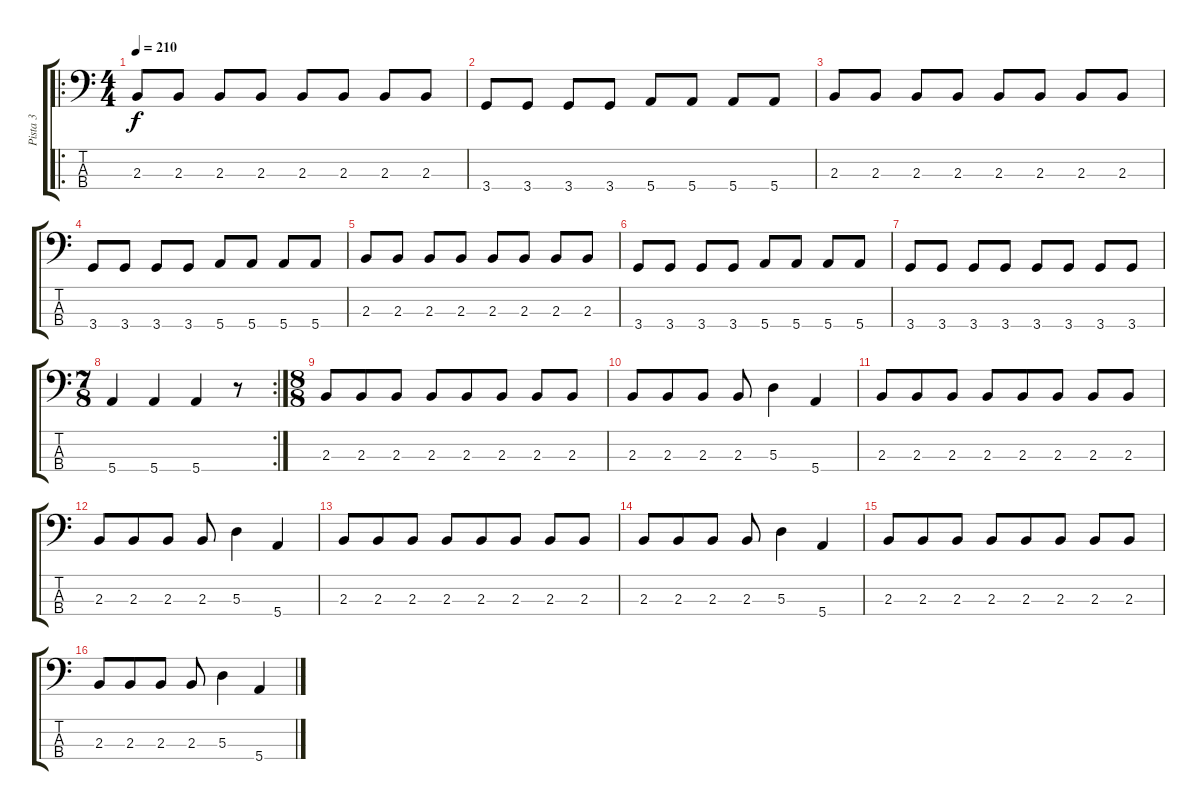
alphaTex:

\track ("Pista 3" "Pista 3") {instrument electricbasspick}
\staff {score tabs}
\tuning (G2 D2 A1 E1) {hide}
\ro
\ts (4 4)
\tempo 210
\clef f4
\ks c
2.3.8{dy f} 2.3.8 2.3.8 2.3.8 2.3.8 2.3.8 2.3.8 2.3.8 |
3.4.8 3.4.8 3.4.8 3.4.8 5.4.8 5.4.8 5.4.8 5.4.8 |
2.3.8 2.3.8 2.3.8 2.3.8 2.3.8 2.3.8 2.3.8 2.3.8 |
3.4.8 3.4.8 3.4.8 3.4.8 5.4.8 5.4.8 5.4.8 5.4.8 |
2.3.8 2.3.8 2.3.8 2.3.8 2.3.8 2.3.8 2.3.8 2.3.8 |
3.4.8 3.4.8 3.4.8 3.4.8 5.4.8 5.4.8 5.4.8 5.4.8 |
3.4.8 3.4.8 3.4.8 3.4.8 3.4.8 3.4.8 3.4.8 3.4.8 |
\rc 2
\ts (7 8)
5.4.4 5.4.4 5.4.4 r.8 |
\ts (8 8)
2.3.8 2.3.8 2.3.8 2.3.8 2.3.8 2.3.8 2.3.8 2.3.8 |
2.3.8 2.3.8 2.3.8 2.3.8 5.3.4 5.4.4 |
2.3.8 2.3.8 2.3.8 2.3.8 2.3.8 2.3.8 2.3.8 2.3.8 |
2.3.8 2.3.8 2.3.8 2.3.8 5.3.4 5.4.4 |
2.3.8 2.3.8 2.3.8 2.3.8 2.3.8 2.3.8 2.3.8 2.3.8 |
2.3.8 2.3.8 2.3.8 2.3.8 5.3.4 5.4.4 |
2.3.8 2.3.8 2.3.8 2.3.8 2.3.8 2.3.8 2.3.8 2.3.8 |
2.3.8 2.3.8 2.3.8 2.3.8 5.3.4 5.4.4
